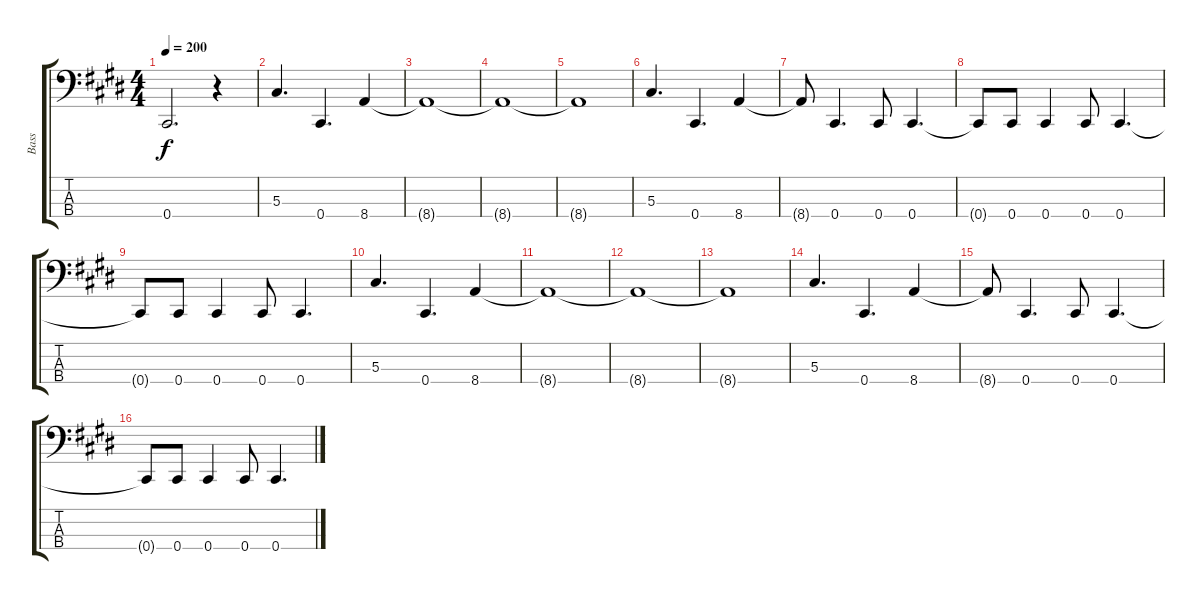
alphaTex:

\track ("Bass" "Bass") {instrument electricbasspick}
\staff {score tabs}
\tuning (Gb2 Db2 Ab1 Db1) {hide}
\ts (4 4)
\tempo 200
\clef f4
\ks c#minor
0.4{t}.2{d dy f} r.4 |
5.3.4{d} 0.4.4{d} 8.4.4 |
8.4{t}.1 |
8.4{t}.1 |
8.4{t}.1 |
5.3.4{d} 0.4.4{d} 8.4.4 |
8.4{t}.8 0.4.4{d} 0.4.8 0.4.4{d} |
0.4{t}.8 0.4.8 0.4.4 0.4.8 0.4.4{d} |
0.4{t}.8 0.4.8 0.4.4 0.4.8 0.4.4{d} |
5.3.4{d} 0.4.4{d} 8.4.4 |
8.4{t}.1 |
8.4{t}.1 |
8.4{t}.1 |
5.3.4{d} 0.4.4{d} 8.4.4 |
8.4{t}.8 0.4.4{d} 0.4.8 0.4.4{d} |
0.4{t}.8 0.4.8 0.4.4 0.4.8 0.4.4{d}
